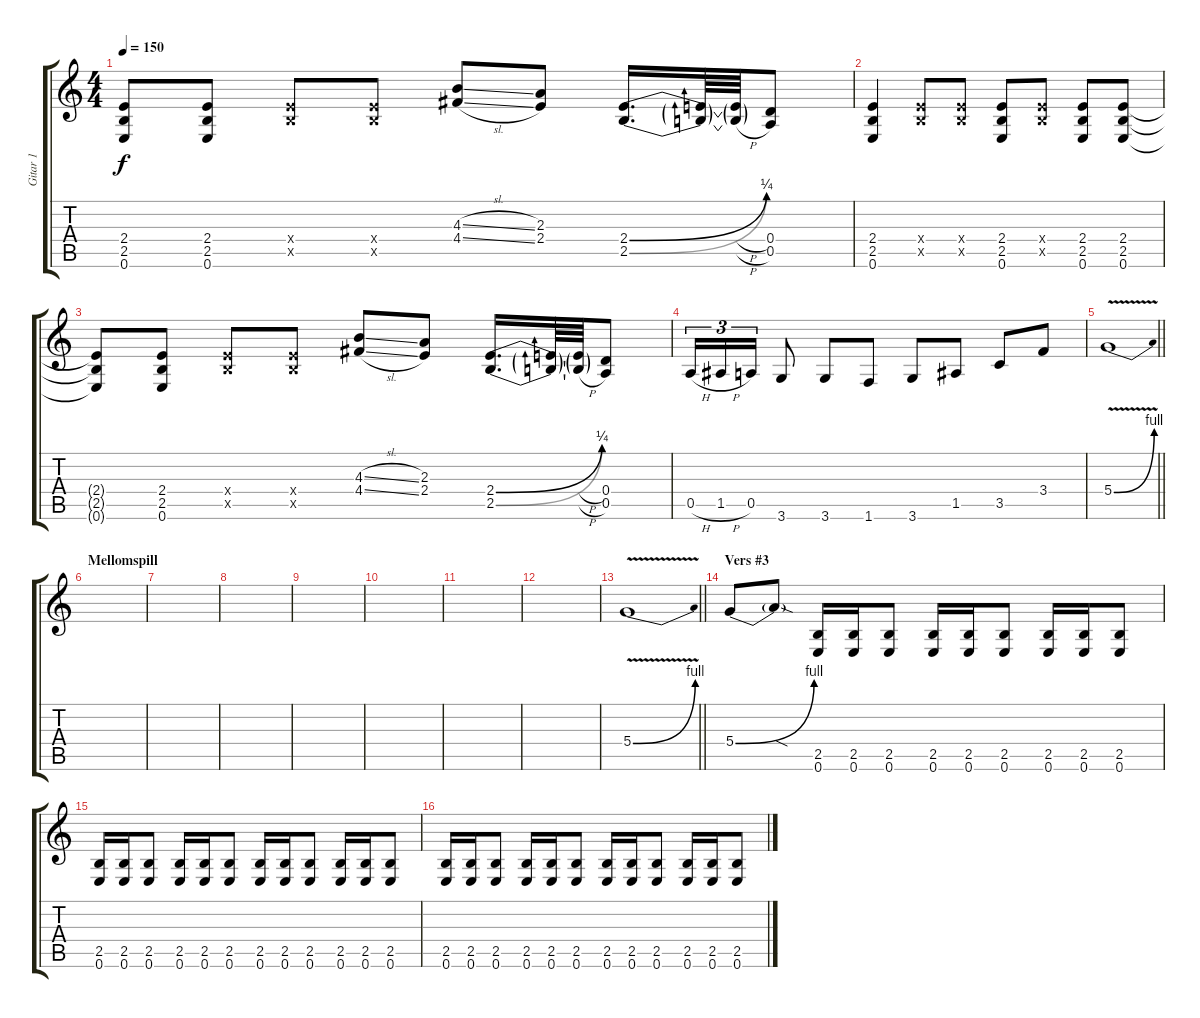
\track ("Gitar 1" "Gitar 1") {instrument overdrivenguitar}
\staff {score tabs}
\tuning (E4 B3 G3 D3 A2 E2) {hide}
\ts (4 4)
\tempo 150
\clef g2
\ks c
(2.4{t} 2.5{t} 0.6{t}).8{dy f} (2.4 2.5 0.6).8 (2.4{x} 2.5{x}).8 (2.4{x} 2.5{x}).8 (4.3{sl} 4.4{sl}).8 (2.3 2.4).8 (2.4{be (bend 0 0 60 1)} 2.5{be (bend 0 0 60 1)}).16{d} (2.4{t} 2.5{t}).64 (2.4{h t} 2.5{h t}).64 (0.4 0.5).8 |
(2.4 2.5 0.6).4 (2.4{x} 2.5{x}).8 (2.4{x} 2.5{x}).8 (2.4 2.5 0.6).8 (2.4{x} 2.5{x}).8 (2.4 2.5 0.6).8 (2.4 2.5 0.6).8 |
(2.4{t} 2.5{t} 0.6{t}).8 (2.4 2.5 0.6).8 (2.4{x} 2.5{x}).8 (2.4{x} 2.5{x}).8 (4.3{sl} 4.4{sl}).8 (2.3 2.4).8 (2.4{be (bend 0 0 60 1)} 2.5{be (bend 0 0 60 1)}).16{d} (2.4{t} 2.5{t}).64 (2.4{h t} 2.5{h t}).64 (0.4 0.5).8 |
0.5{h}.16{tu (3 2)} 1.5{h}.16{tu (3 2)} 0.5.16{tu (3 2)} 3.6.8 3.6.8 1.6.8 3.6.8 1.5.8 3.5.8 3.4.8 |
\barLineRight lightlight
5.4{be (bend 0 0 60 4) v}.1 |
\section ("" "Mellomspill")
|
|
|
|
|
|
|
\barLineRight lightlight
5.4{be (bend 0 0 60 4) v}.1 |
\section ("" "Vers #3")
5.4{be (bend 0 0 60 4)}.8 5.4{sod t}.8 (2.5 0.6).16 (2.5 0.6).16 (2.5 0.6).8 (2.5 0.6).16 (2.5 0.6).16 (2.5 0.6).8 (2.5 0.6).16 (2.5 0.6).16 (2.5 0.6).8 |
(2.5 0.6).16 (2.5 0.6).16 (2.5 0.6).8 (2.5 0.6).16 (2.5 0.6).16 (2.5 0.6).8 (2.5 0.6).16 (2.5 0.6).16 (2.5 0.6).8 (2.5 0.6).16 (2.5 0.6).16 (2.5 0.6).8 |
(2.5 0.6).16 (2.5 0.6).16 (2.5 0.6).8 (2.5 0.6).16 (2.5 0.6).16 (2.5 0.6).8 (2.5 0.6).16 (2.5 0.6).16 (2.5 0.6).8 (2.5 0.6).16 (2.5 0.6).16 (2.5 0.6).8
